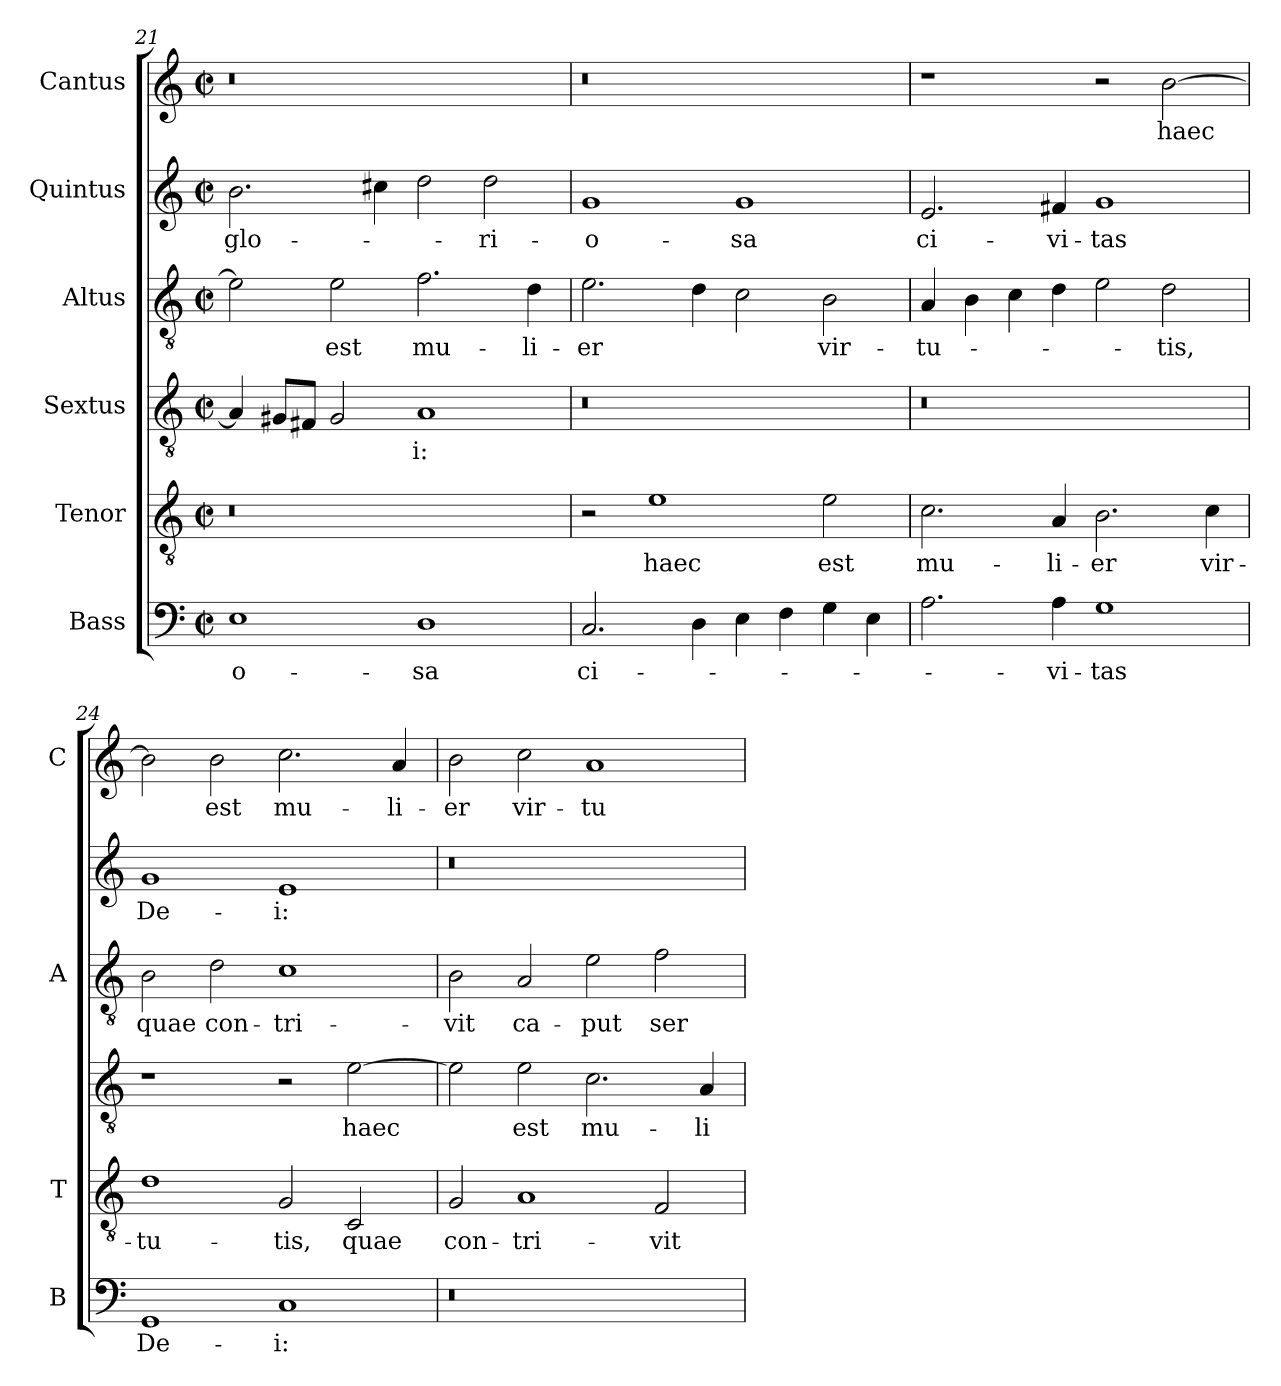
**kern	**text	**kern	**text	**kern	**text	**kern	**text	**kern	**text	**kern	**text
*part6	*part6	*part5	*part5	*part4	*part4	*part3	*part3	*part2	*part2	*part1	*part1
*staff6	*staff6	*staff5	*staff5	*staff4	*staff4	*staff3	*staff3	*staff2	*staff2	*staff1	*staff1
*I"Bass	*	*I"Tenor	*	*I"Sextus	*	*I"Altus	*	*I"Quintus	*	*I"Cantus	*
*I'B	*	*I'T	*	*	*	*I'A	*	*	*	*I'C	*
*clefF4	*	*clefGv2	*	*clefGv2	*	*clefGv2	*	*clefG2	*	*clefG2	*
*k[]	*	*k[]	*	*k[]	*	*k[]	*	*k[]	*	*k[]	*
*C:	*	*C:	*	*C:	*	*C:	*	*C:	*	*C:	*
*M2/2	*	*M2/2	*	*M2/2	*	*M2/2	*	*M2/2	*	*M2/2	*
*met(c|)	*	*met(c|)	*	*met(c|)	*	*met(c|)	*	*met(c|)	*	*met(c|)	*
=21	=21	=21	=21	=21	=21	=21	=21	=21	=21	=21	=21
1E	-o-	0r	.	4A/]	.	2e\]	.	2.b\	glo-	0r	.
.	.	.	.	8G#X/L	.	.	.	.	.	.	.
.	.	.	.	8F#X/J	.	.	.	.	.	.	.
.	.	.	.	2G#/	.	2e\	est	.	.	.	.
.	.	.	.	.	.	.	.	4cc#X\	.	.	.
1D	-sa	.	.	1A	-i:	2.f\	mu-	2dd\	.	.	.
.	.	.	.	.	.	.	.	2dd\	-ri-	.	.
.	.	.	.	.	.	4d\	-li-	.	.	.	.
!!LO:LB:g=z
=22	=22	=22	=22	=22	=22	=22	=22	=22	=22	=22	=22
2.C/	ci-	2r	.	0r	.	2.e\	-er	1g	-o-	0r	.
.	.	1e	haec	.	.	.	.	.	.	.	.
4D\	.	.	.	.	.	4d\	.	.	.	.	.
4E\	.	.	.	.	.	2c\	.	1g	-sa	.	.
4F\	.	.	.	.	.	.	.	.	.	.	.
4G\	.	2e\	est	.	.	2B\	vir-	.	.	.	.
4E\	.	.	.	.	.	.	.	.	.	.	.
=23	=23	=23	=23	=23	=23	=23	=23	=23	=23	=23	=23
2.A\	.	2.c\	mu-	0r	.	4A/	-tu-	2.e/	ci-	1r	.
.	.	.	.	.	.	4B\	.	.	.	.	.
.	.	.	.	.	.	4c\	.	.	.	.	.
4A\	-vi-	4A/	-li-	.	.	4d\	.	4f#X/	-vi-	.	.
1G	-tas	2.B\	-er	.	.	2e\	.	1g	-tas	2r	.
.	.	.	.	.	.	2d\	-tis,	.	.	[2b\	haec
.	.	4c\	vir-	.	.	.	.	.	.	.	.
=24	=24	=24	=24	=24	=24	=24	=24	=24	=24	=24	=24
1GG	De-	1d	-tu-	1r	.	2B\	quae	1g	De-	2b\]	.
.	.	.	.	.	.	2d\	con-	.	.	2b\	est
1C	-i:	2G/	-tis,	2r	.	1c	-tri-	1e	-i:	2.cc\	mu-
.	.	2C/	quae	[2e\	haec	.	.	.	.	.	.
.	.	.	.	.	.	.	.	.	.	4a/	-li-
!!LO:PB:g=z
=25	=25	=25	=25	=25	=25	=25	=25	=25	=25	=25	=25
0r	.	2G/	con-	2e\]	.	2B\	-vit	0r	.	2b\	-er
.	.	1A	-tri-	2e\	est	2A/	ca-	.	.	2cc\	vir-
.	.	.	.	2.c\	mu-	2e\	-put	.	.	1a	-tu-
.	.	2F/	-vit	.	.	2f\	ser-	.	.	.	.
.	.	.	.	4A/	-li-	.	.	.	.	.	.
=	=	=	=	=	=	=	=	=	=	=	=
*-	*-	*-	*-	*-	*-	*-	*-	*-	*-	*-	*-
